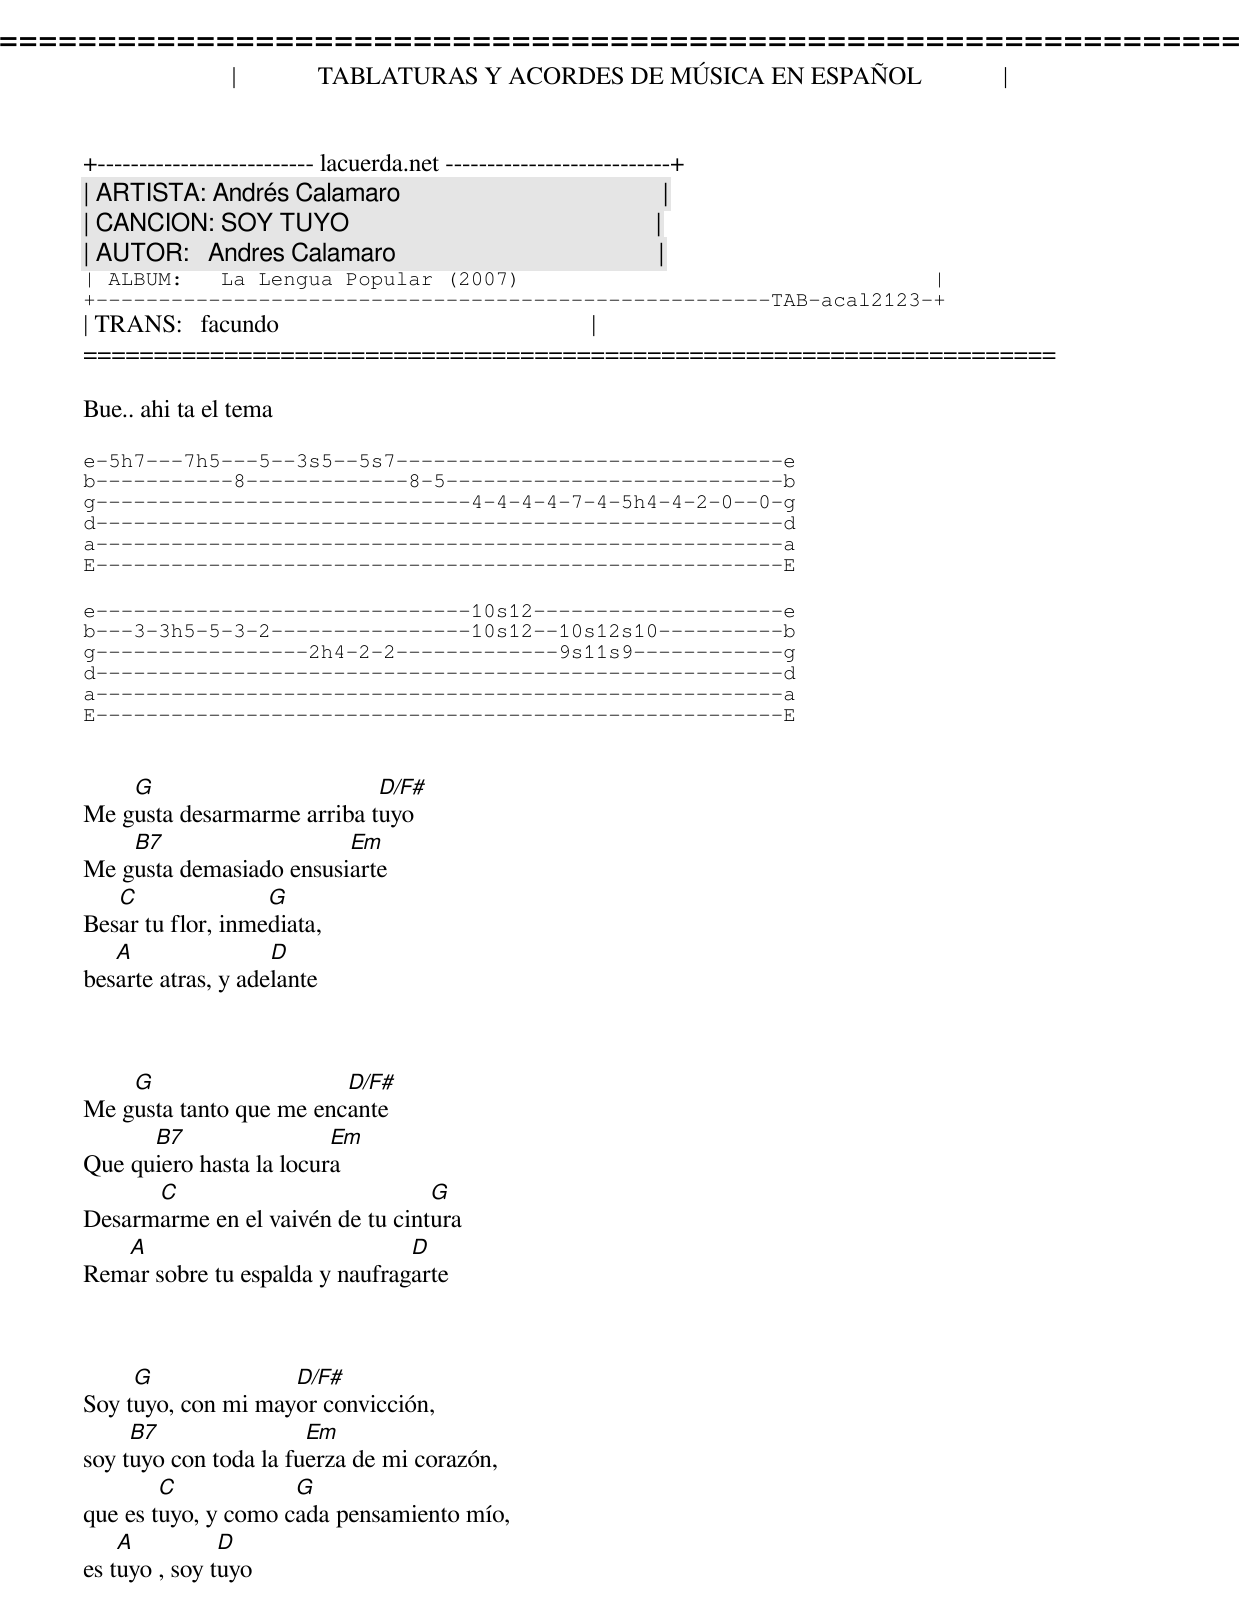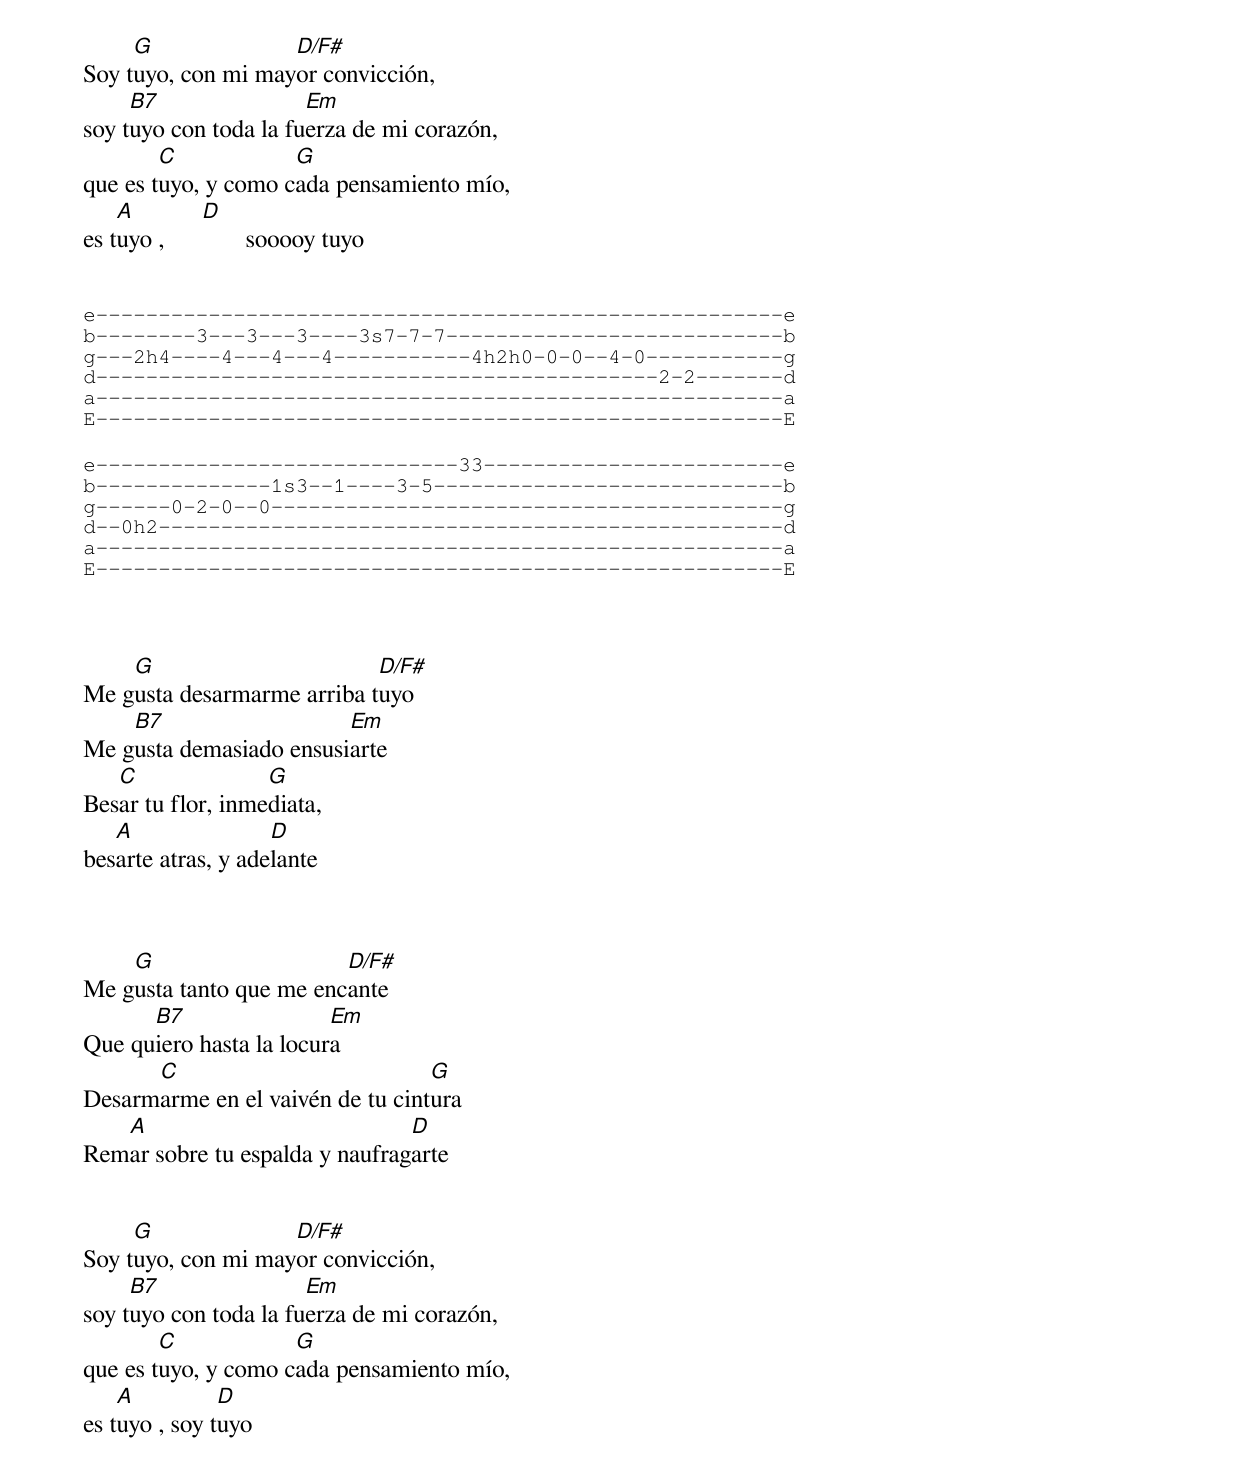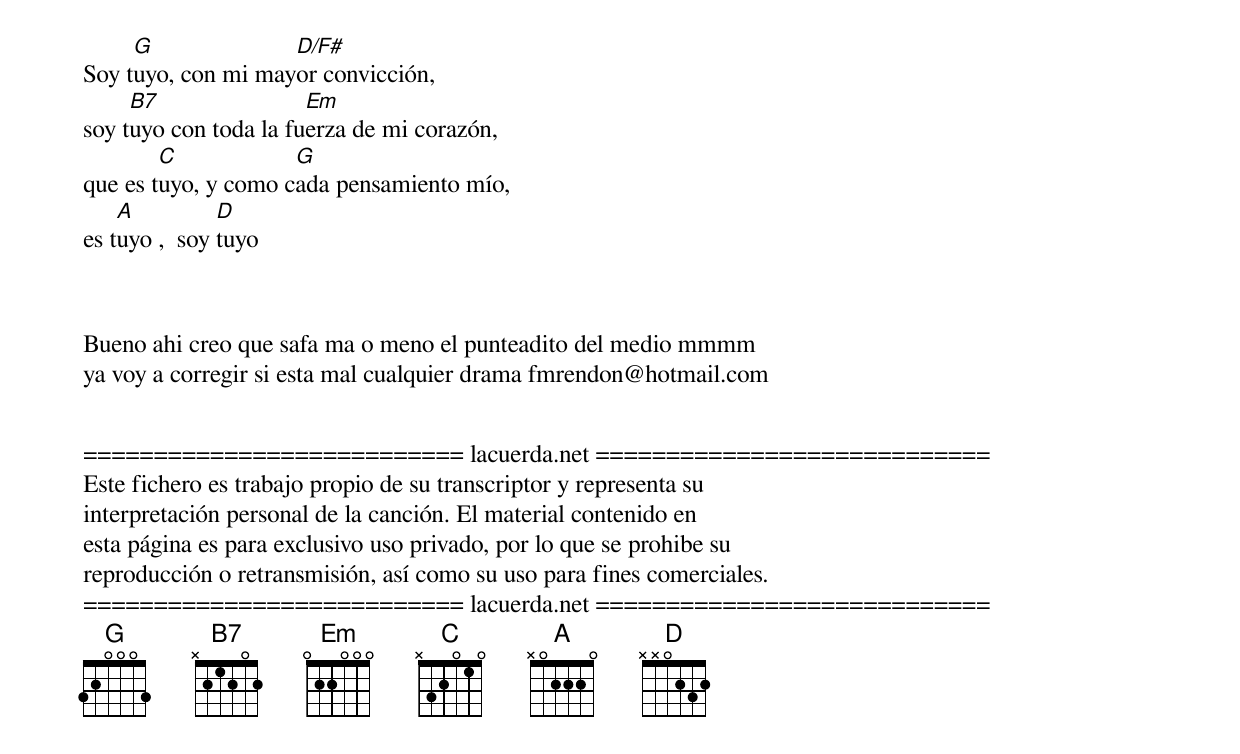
=====================================================================
|             TABLATURAS Y ACORDES DE MÚSICA EN ESPAÑOL             |
+-------------------------- lacuerda.net ---------------------------+
| ARTISTA: Andrés Calamaro                                          |
| CANCION: SOY TUYO                                                 |
| AUTOR:   Andres Calamaro                                          |
| ALBUM:   La Lengua Popular (2007)                                 |
+------------------------------------------------------TAB-acal2123-+
| TRANS:   facundo                                                  |
=====================================================================

Bue.. ahi ta el tema

e-5h7---7h5---5--3s5--5s7-------------------------------e
b-----------8-------------8-5---------------------------b
g------------------------------4-4-4-4-7-4-5h4-4-2-0--0-g
d-------------------------------------------------------d
a-------------------------------------------------------a
E-------------------------------------------------------E

e------------------------------10s12--------------------e
b---3-3h5-5-3-2----------------10s12--10s12s10----------b
g-----------------2h4-2-2-------------9s11s9------------g
d-------------------------------------------------------d
a-------------------------------------------------------a
E-------------------------------------------------------E


    G                       D/F#
Me gusta desarmarme arriba tuyo
    B7                   Em
Me gusta demasiado ensusiarte
   C               G
Besar tu flor, inmediata,
   A                D
besarte atras, y adelante



    G                    D/F#
Me gusta tanto que me encante
      B7                 Em
Que quiero hasta la locura
      C                           G
Desarmarme en el vaivén de tu cintura
   A                            D
Remar sobre tu espalda y naufragarte



     G              D/F#
Soy tuyo, con mi mayor convicción,
     B7                Em
soy tuyo con toda la fuerza de mi corazón,
        C            G
que es tuyo, y como cada pensamiento mío,
    A          D
es tuyo , soy tuyo



     G              D/F#
Soy tuyo, con mi mayor convicción,
     B7                Em
soy tuyo con toda la fuerza de mi corazón,
        C            G
que es tuyo, y como cada pensamiento mío,
    A          D
es tuyo ,             sooooy tuyo


e-------------------------------------------------------e
b--------3---3---3----3s7-7-7---------------------------b
g---2h4----4---4---4-----------4h2h0-0-0--4-0-----------g
d---------------------------------------------2-2-------d
a-------------------------------------------------------a
E-------------------------------------------------------E

e-----------------------------33------------------------e
b--------------1s3--1----3-5----------------------------b
g------0-2-0--0-----------------------------------------g
d--0h2--------------------------------------------------d
a-------------------------------------------------------a
E-------------------------------------------------------E



    G                       D/F#
Me gusta desarmarme arriba tuyo
    B7                   Em
Me gusta demasiado ensusiarte
   C               G
Besar tu flor, inmediata,
   A                D
besarte atras, y adelante



    G                    D/F#
Me gusta tanto que me encante
      B7                 Em
Que quiero hasta la locura
      C                           G
Desarmarme en el vaivén de tu cintura
   A                            D
Remar sobre tu espalda y naufragarte


     G              D/F#
Soy tuyo, con mi mayor convicción,
     B7                Em
soy tuyo con toda la fuerza de mi corazón,
        C            G
que es tuyo, y como cada pensamiento mío,
    A          D
es tuyo , soy tuyo


     G              D/F#
Soy tuyo, con mi mayor convicción,
     B7                Em
soy tuyo con toda la fuerza de mi corazón,
        C            G
que es tuyo, y como cada pensamiento mío,
    A          D
es tuyo ,  soy tuyo



Bueno ahi creo que safa ma o meno el punteadito del medio mmmm
ya voy a corregir si esta mal cualquier drama fmrendon@hotmail.com


=========================== lacuerda.net ============================
Este fichero es trabajo propio de su transcriptor y representa su
interpretación personal de la canción. El material contenido en
esta página es para exclusivo uso privado, por lo que se prohibe su
reproducción o retransmisión, así como su uso para fines comerciales.
=========================== lacuerda.net ============================
